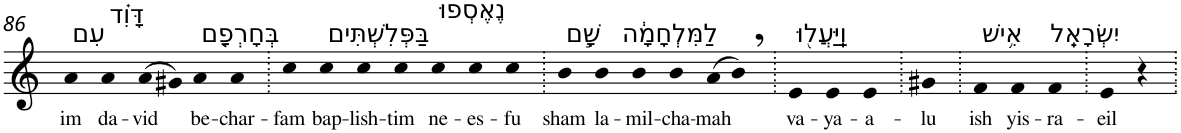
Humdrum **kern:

**kern	**text
*part1	*part1
*staff1	*staff1
*I"Piano	*
*I'Pno	*
!!LO:PB:g=z
*clefG2	*
*k[]	*
=86	=86
!LO:TX:a:t=עִם	!
!	!LO:LY:b
4a	im
!LO:TX:a:t=דָּוִ֗ד	!
!	!LO:LY:b
4a	da-
!	!LO:LY:b
(>8a	-vid
8g#X)	.
!LO:TX:a:t=בְּחָרְפָ֤ם	!
!	!LO:LY:b
4a	be-
!	!LO:LY:b
4a	-char-
=87.	=87.
!	!LO:LY:b
4cc	-fam
!LO:TX:a:t=בַּפְּלִשְׁתִּים	!
!	!LO:LY:b
4cc	bap-
!	!LO:LY:b
4cc	-lish-
!	!LO:LY:b
4cc	-tim
!LO:TX:a:t=נֶאֶסְפוּ	!
!	!LO:LY:b
4cc	ne-
!	!LO:LY:b
4cc	-es-
!	!LO:LY:b
4cc	-fu
=88.	=88.
!LO:TX:a:t=שָׁ֣ם	!
!	!LO:LY:b
4b	sham
!LO:TX:a:t=לַמִּלְחָמָ֔ה	!
!	!LO:LY:b
4b	la-
!	!LO:LY:b
4b	-mil-
!	!LO:LY:b
4b	-cha-
!	!LO:LY:b
(>8a	-mah
8b,)	.
=89.	=89.
!LO:TX:a:t=וַֽיַּעֲל֖וּ	!
!	!LO:LY:b
4e	va-
!	!LO:LY:b
4e	-ya-
!	!LO:LY:b
4e	-a-
=90.	=90.
!	!LO:LY:b
4g#X	-lu
=91.	=91.
!LO:TX:a:t=אִ֥ישׁ	!
!	!LO:LY:b
4f	ish
!LO:TX:a:t=יִשְׂרָאֵֽל	!
!	!LO:LY:b
4f	yis-
!	!LO:LY:b
4f	-ra-
=92.	=92.
!	!LO:LY:b
4e	-eil
4r	.
=.	=.
*-	*-
